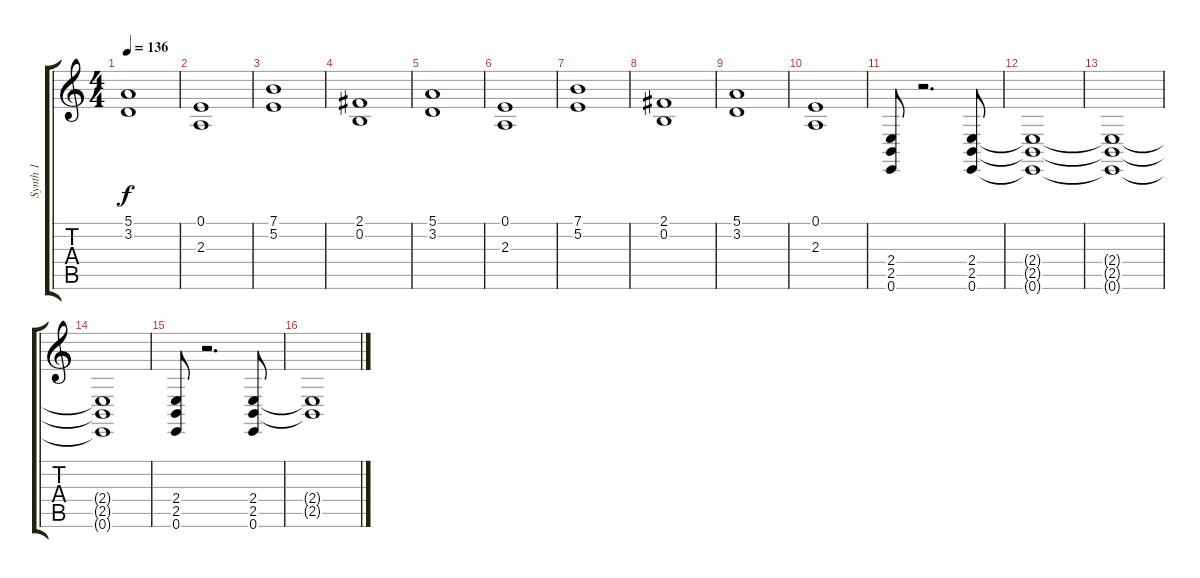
\track ("Synth 1" "Synth 1") {instrument lead8bassandlead}
\staff {score tabs}
\tuning (E4 B3 G3 D3 A2 E2) {hide}
\ts (4 4)
\tempo 136
\clef g2
\ks c
(5.1 3.2).1{dy f} |
(0.1 2.3).1 |
(7.1 5.2).1 |
(2.1 0.2).1 |
(5.1 3.2).1 |
(0.1 2.3).1 |
(7.1 5.2).1 |
(2.1 0.2).1 |
(5.1 3.2).1 |
(0.1 2.3).1 |
(2.4 2.5 0.6).8 r.2{d} (2.4 2.5 0.6).8 |
(2.4{t} 2.5{t} 0.6{t}).1 |
(2.4{t} 2.5{t} 0.6{t}).1 |
(2.4{t} 2.5{t} 0.6{t}).1 |
(2.4 2.5 0.6).8 r.2{d} (2.4 2.5 0.6).8 |
(2.4{t} 2.5{t}).1
